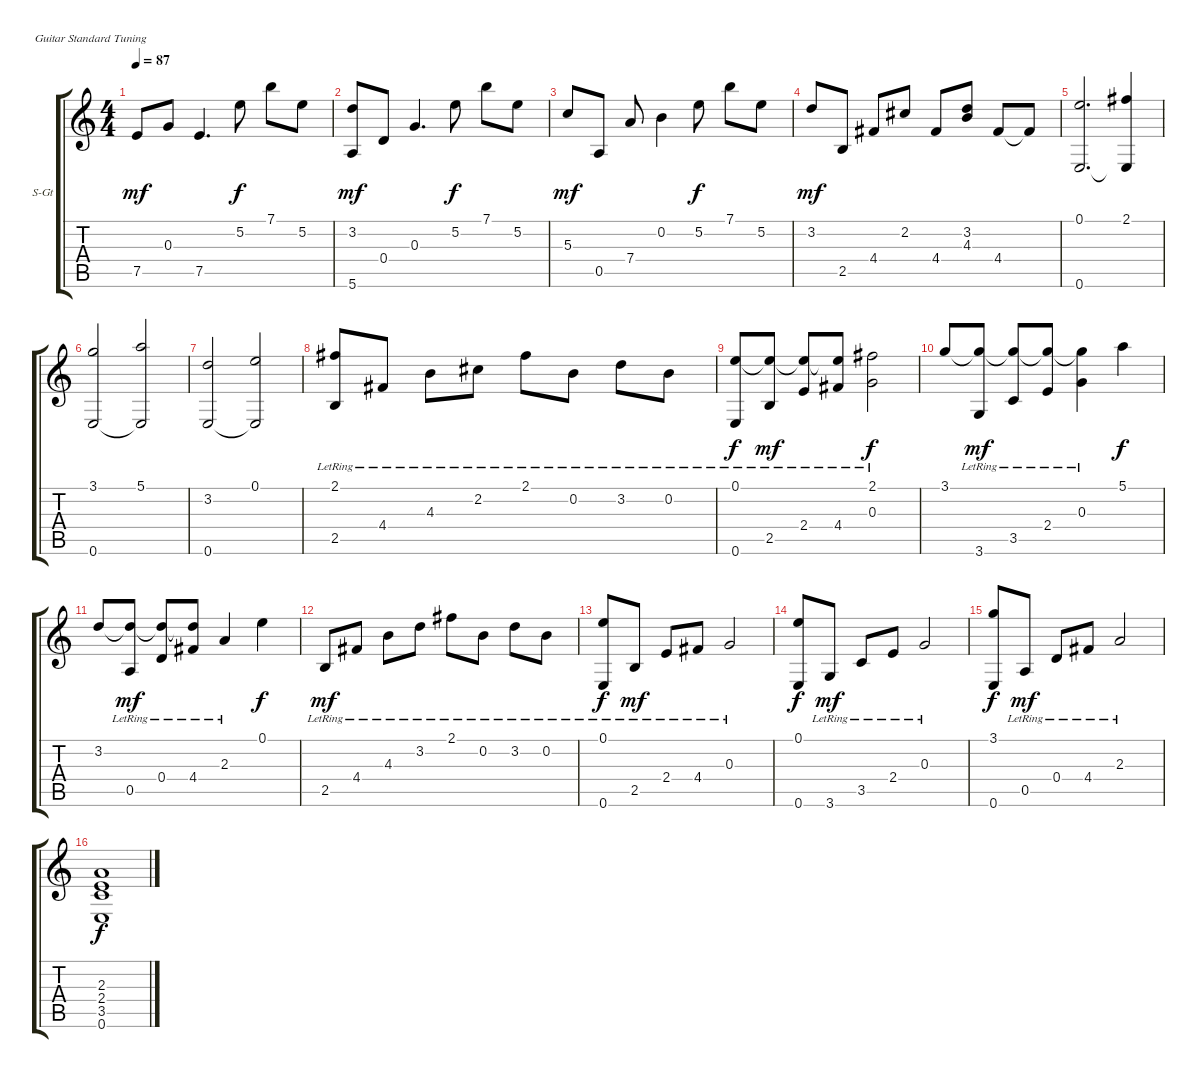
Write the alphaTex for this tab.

\defaultSystemsLayout 4
\bracketExtendMode groupsimilarinstruments
\firstSystemTrackNameOrientation horizontal
\otherSystemsTrackNameOrientation horizontal
\track ("Steel Guitar" "S-Gt") {instrument acousticguitarsteel}
\staff {score tabs}
\tuning (E4 B3 G3 D3 A2 E2)
\ts (4 4)
\tempo 87
\clef g2
\ks c
7.5.8{dy mf} 0.3.8 7.5.4{d} 5.2.8{dy f} 7.1.8 5.2.8 |
(3.2 5.6).8{dy mf} 0.4.8 0.3.4{d} 5.2.8{dy f} 7.1.8 5.2.8 |
5.3.8{dy mf} 0.5.8 7.4.8 0.2.4 5.2.8{dy f} 7.1.8 5.2.8 |
3.2.8{dy mf} 2.5.8 4.4.8 2.2.8 4.4.8 (3.2 4.3).8 4.4.8 4.4{t}.8 |
(0.1 0.6).2{d} (2.1 0.6{t}).4 |
(3.1 0.6).2 (5.1 0.6{t}).2 |
(3.2 0.6).2 (0.1 0.6{t}).2 |
(2.1{lr} 2.5{lr}).8 4.4{lr}.8 4.3{lr}.8 2.2{lr}.8 2.1{lr}.8 0.2{lr}.8 3.2{lr}.8 0.2{lr}.8 |
(0.6{lr} 0.1).8{dy f} (2.5{lr} 0.1{t}).8{dy mf} (2.4{lr} 0.1{t}).8 (4.4{lr} 0.1{t}).8 (0.3{lr} 2.1).2{dy f} |
3.1.8 (3.6{lr} 3.1{t}).8{dy mf} (3.5{lr} 3.1{t}).8 (2.4{lr} 3.1{t}).8 (0.3{lr} 3.1{t}).4 5.1.4{dy f} |
3.2.8 (0.5{lr} 3.2{t}).8{dy mf} (0.4{lr} 3.2{t}).8 (4.4{lr} 3.2{t}).8 2.3{lr}.4 0.1.4{dy f} |
2.5{lr}.8{dy mf} 4.4{lr}.8 4.3{lr}.8 3.2{lr}.8 2.1{lr}.8 0.2{lr}.8 3.2{lr}.8 0.2{lr}.8 |
(0.6{lr} 0.1).8{dy f} 2.5{lr}.8{dy mf} 2.4{lr}.8 4.4{lr}.8 0.3{lr}.2 |
(0.1 0.6).8{dy f} 3.6{lr}.8{dy mf} 3.5{lr}.8 2.4{lr}.8 0.3{lr}.2 |
(0.6 3.1).8{dy f} 0.5{lr}.8{dy mf} 0.4{lr}.8 4.4{lr}.8 2.3{lr}.2 |
(2.3 2.4 3.5 0.6).1{dy f}
